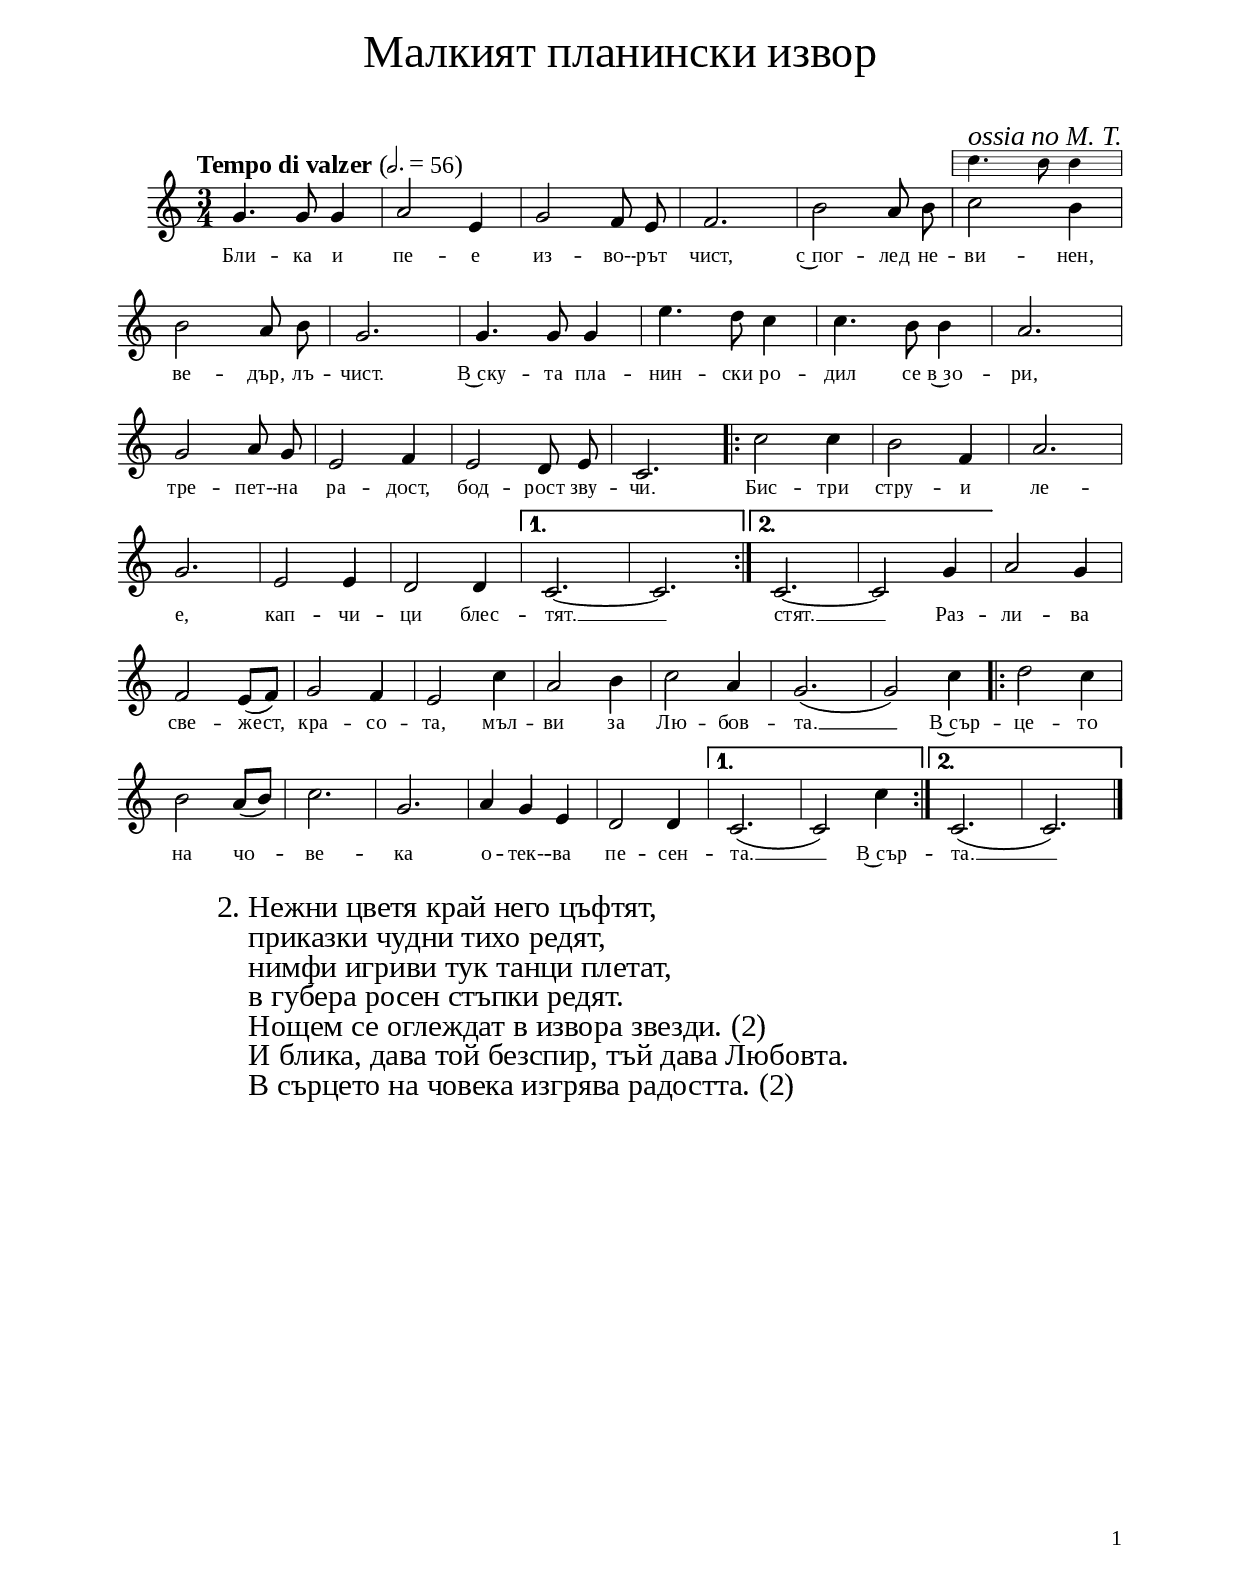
\version "2.24.4"

% include paper part and global functions
\include "include/globals.ily"

\bookpart {
  \label #'ref165
  \tocItem \markup "Малкият планински извор"
  \include "include/bookpart-paper.ily"
  \score {
    \include "include/score-layout.ily"

    \new Staff = main \relative  c'{
      \clef treble
      \key c \major
      \time 3/4
      \tempoFunc "Tempo di valzer" 2. "56"
      \autoBeamOff
      g'4. g8 g4 | % 2
      a2 e4 | % 3
      g2 f8 e8 | % 4
      f2. | % 5
      b2 a8  b8 | % 6
      <<
        { c2  b4 }
        \new Staff \with {
          \override VerticalAxisGroup.default-staff-staff-spacing =
          #'((basic-distance . 4.5)
             (padding . -10))
          \remove "Time_signature_engraver"
          alignAboveContext = #"main"
          fontSize = #-1
          \override StaffSymbol.staff-space = #(magstep -4)
          \override StaffSymbol.thickness = #(magstep -4)
          firstClef = ##f
        }
        {\autoBeamOff c4. ^\markup { \huge \italic "ossia по М. Т." } b8 b4}
      >>
      \break | % 7
      b2 a8  b8 | % 8
      g2. | % 9
      g4. g8 g4 |
      e'4.  d8  c4 | % 11
      c4.  b8  b4 | % 12
      a2. \break | % 13
      g2 a8 g8 | % 14
      e2 f4 | % 15
      e2 d8 e8 | % 16
      c2. \repeat volta 2 {
        | % 17
        c'2  c4 | % 18
        b2 f4  | % 19
        a2. \break |
        g2. | % 21
        e2 e4 | % 22
        d2 d4
      }
      \alternative {
        {
          | % 23
          c2. ~ | % 24
          c2.
        }
        {
          | % 25
          c2. ~ | % 26
          c2 g'4
        }
      }
      a2 g4 \break | % 28
      f2 e8 ([ f8] ) | % 29
      g2 f4 |
      e2  c'4 | % 31
      a2  b4 | % 32
      c2 a4 | % 33
      g2. ( | % 34
      g2 )  c4
      \repeat volta 2 {
        | % 35
        d2  c4 \break | % 36
        b2 a8 [(  b8 )] | % 37
        c2. | % 38
        g2. | % 39
        a4 g4 e4 |
        d2 d4
      }

      \alternative {
        {
          | % 41
          c2. ( | % 42
          c2 )  c'4
        }
        {
          | % 43
          c,2. ( | % 44
          c2. )
        }
      }
      \bar "|."
    }

    \addlyrics {
      Бли -- ка и пе -- е из -- "во-" --
      рът чист, с~пог -- лед не -- ви --
      нен, ве -- дър, лъ -- чист. В~ску --
      та пла -- нин -- ски ро -- дил се
      в~зо -- ри, тре -- "пет-" -- на ра --
      дост, бод -- рост зву -- чи. Бис --
      три стру -- и ле -- е, кап -- чи --
      ци блес -- тят. __   стят. __   Раз --
      ли -- ва све -- жест,  кра -- со
      -- та, мъл -- ви за Лю -- бов -- та. __
      В~сър -- це -- то на чо -- ве
      -- ка о -- "тек-" -- ва пе -- сен -- та. __
      В~сър -- та. __

    }

    \header {
      title = \titleFunc #'ref_desc_17 "Малкият планински извор" "Malkijat planinski izvor"
    }

    \midi{}

  } % score
  %\markup \dc-two "D.C." "con repitione"


  \markup \fontsize #bgCoupletFontSize {
    \hspace #10
    \override #`(baseline-skip . ,bgCoupletBaselineSkip) % affects space between column lines
    \column {
      \line {   2. Нежни цветя край него цъфтят, }
      \line {   "   "  приказки чудни тихо редят,  }
      \line {   "   " нимфи игриви тук танци плетат, }
      \line {   "   "  в губера росен стъпки редят. }
      \line {   "   "  Нощем се оглеждат в извора  звезди. (2)}
      \line {   "   "  И блика, дава  той безспир, тъй дава Любовта. }
      \line {   "   "   В сърцето на човека изгрява радостта. (2)}
    }

  } % markup



} % bookpart

% Più mosso
%
